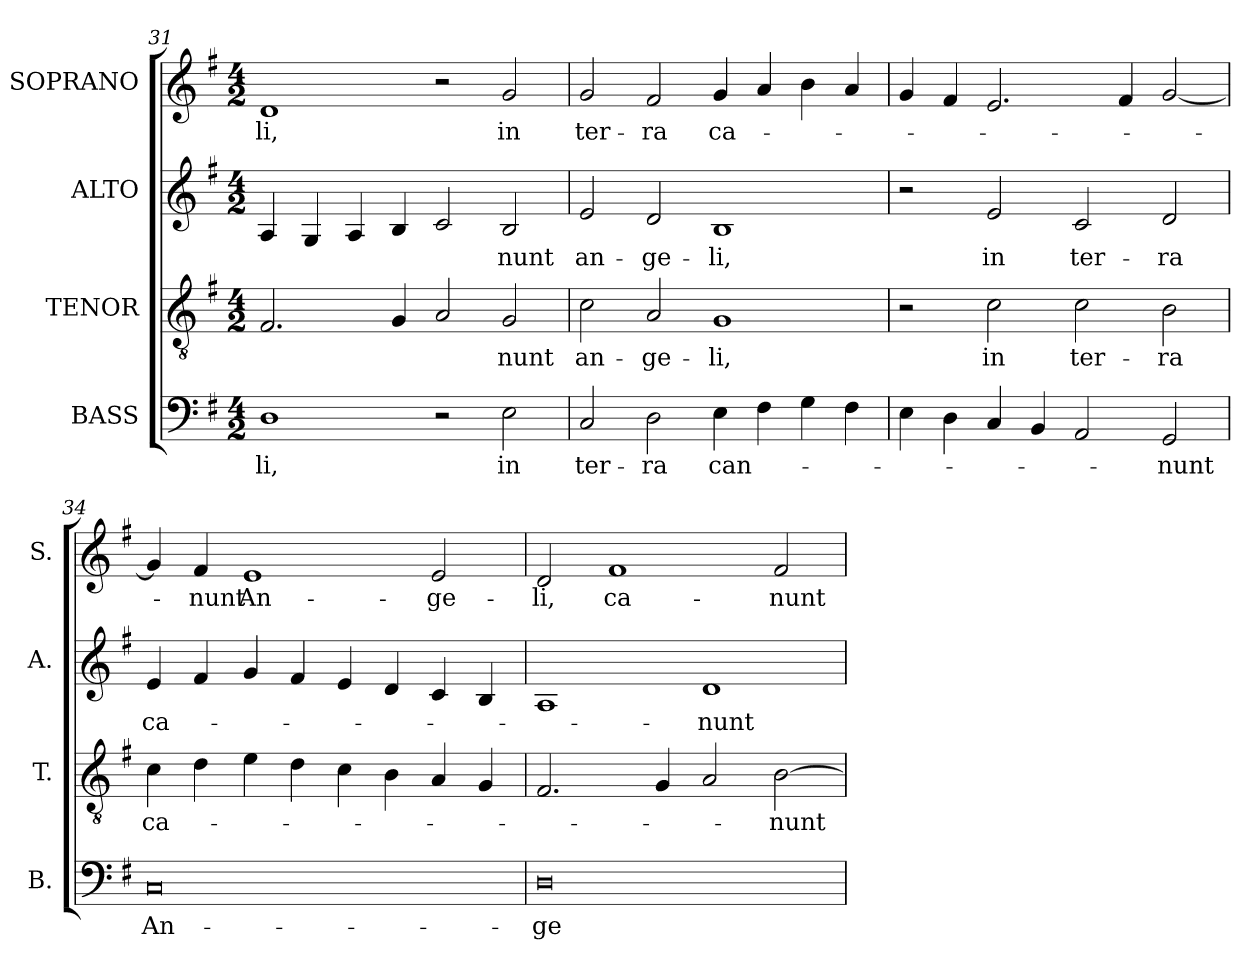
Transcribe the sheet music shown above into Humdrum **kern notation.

**kern	**text	**kern	**text	**kern	**text	**kern	**text
*part4	*part4	*part3	*part3	*part2	*part2	*part1	*part1
*staff4	*staff4	*staff3	*staff3	*staff2	*staff2	*staff1	*staff1
*I"BASS	*	*I"TENOR	*	*I"ALTO	*	*I"SOPRANO	*
*I'B.	*	*I'T.	*	*I'A.	*	*I'S.	*
*clefF4	*	*clefGv2	*	*clefG2	*	*clefG2	*
*	*	*ITrd7c12	*	*	*	*	*
*k[f#]	*	*k[f#]	*	*k[f#]	*	*k[f#]	*
*G:	*	*G:	*	*G:	*	*G:	*
*M4/2	*	*M4/2	*	*M4/2	*	*M4/2	*
=31	=31	=31	=31	=31	=31	=31	=31
!	!LO:LY:b:color=#000000	!	!	!	!	!	!
!	!	!	!	!	!	!	!LO:LY:b:color=#000000
1Di	-li,	2.FF#i/	.	4Ai/	.	1di	-li,
.	.	.	.	4Gi/	.	.	.
.	.	.	.	4Ai/	.	.	.
.	.	4GGi/	.	4Bi/	.	.	.
2r	.	2AAi/	.	2ci/	.	2r	.
!	!LO:LY:b:color=#000000	!	!	!	!	!	!
!	!	!	!LO:LY:b:color=#000000	!	!	!	!
!	!	!	!	!	!LO:LY:b:color=#000000	!	!
!	!	!	!	!	!	!	!LO:LY:b:color=#000000
2Ei\	in	2GGi/	-nunt	2Bi/	-nunt	2gi/	in
=32	=32	=32	=32	=32	=32	=32	=32
!	!LO:LY:b:color=#000000	!	!	!	!	!	!
!	!	!	!LO:LY:b:color=#000000	!	!	!	!
!	!	!	!	!	!LO:LY:b:color=#000000	!	!
!	!	!	!	!	!	!	!LO:LY:b:color=#000000
2Ci/	ter-	2Ci\	an-	2ei/	an-	2gi/	ter-
!	!LO:LY:b:color=#000000	!	!	!	!	!	!
!	!	!	!LO:LY:b:color=#000000	!	!	!	!
!	!	!	!	!	!LO:LY:b:color=#000000	!	!
!	!	!	!	!	!	!	!LO:LY:b:color=#000000
2Di\	-ra	2AAi/	-ge-	2di/	-ge-	2f#i/	-ra
!	!LO:LY:b:color=#000000	!	!	!	!	!	!
!	!	!	!LO:LY:b:color=#000000	!	!	!	!
!	!	!	!	!	!LO:LY:b:color=#000000	!	!
!	!	!	!	!	!	!	!LO:LY:b:color=#000000
4Ei\	can-	1GGi	-li,	1Bi	-li,	4gi/	ca-
4F#i\	.	.	.	.	.	4ai/	.
4Gi\	.	.	.	.	.	4bi\	.
4F#i\	.	.	.	.	.	4ai/	.
=33	=33	=33	=33	=33	=33	=33	=33
4Ei\	.	2r	.	2r	.	4gi/	.
4Di\	.	.	.	.	.	4f#i/	.
!	!	!	!LO:LY:b:color=#000000	!	!	!	!
!	!	!	!	!	!LO:LY:b:color=#000000	!	!
4Ci/	.	2Ci\	in	2ei/	in	2.ei/	.
4BBi/	.	.	.	.	.	.	.
!	!	!	!LO:LY:b:color=#000000	!	!	!	!
!	!	!	!	!	!LO:LY:b:color=#000000	!	!
2AAi/	.	2Ci\	ter-	2ci/	ter-	.	.
.	.	.	.	.	.	4f#i/	.
!	!LO:LY:b:color=#000000	!	!	!	!	!	!
!	!	!	!LO:LY:b:color=#000000	!	!	!	!
!	!	!	!	!	!LO:LY:b:color=#000000	!	!
2GGi/	-nunt	2BBi\	-ra	2di/	-ra	[<2gi/	.
=34	=34	=34	=34	=34	=34	=34	=34
!	!LO:LY:b:color=#000000	!	!	!	!	!	!
!	!	!	!LO:LY:b:color=#000000	!	!	!	!
!	!	!	!	!	!LO:LY:b:color=#000000	!	!
0Ci	An-	4Ci\	ca-	4ei/	ca-	4gi/]	.
!	!	!	!	!	!	!	!LO:LY:b:color=#000000
.	.	4Di\	.	4f#i/	.	4f#i/	-nunt
!	!	!	!	!	!	!	!LO:LY:b:color=#000000
.	.	4Ei\	.	4gi/	.	1ei	An-
.	.	4Di\	.	4f#i/	.	.	.
.	.	4Ci\	.	4ei/	.	.	.
.	.	4BBi\	.	4di/	.	.	.
!	!	!	!	!	!	!	!LO:LY:b:color=#000000
.	.	4AAi/	.	4ci/	.	2ei/	-ge-
.	.	4GGi/	.	4Bi/	.	.	.
!!LO:PB:g=z
=35	=35	=35	=35	=35	=35	=35	=35
!	!LO:LY:b:color=#000000	!	!	!	!	!	!
!	!	!	!	!	!	!	!LO:LY:b:color=#000000
0Di	-ge-	2.FF#i/	.	1Ai	.	2di/	-li,
!	!	!	!	!	!	!	!LO:LY:b:color=#000000
.	.	.	.	.	.	1f#i	ca-
.	.	4GGi/	.	.	.	.	.
!	!	!	!	!	!LO:LY:b:color=#000000	!	!
.	.	2AAi/	.	1di	-nunt	.	.
!	!	!	!LO:LY:b:color=#000000	!	!	!	!
!	!	!	!	!	!	!	!LO:LY:b:color=#000000
.	.	[>2BBi\	-nunt	.	.	2f#i/	-nunt
=	=	=	=	=	=	=	=
*-	*-	*-	*-	*-	*-	*-	*-
